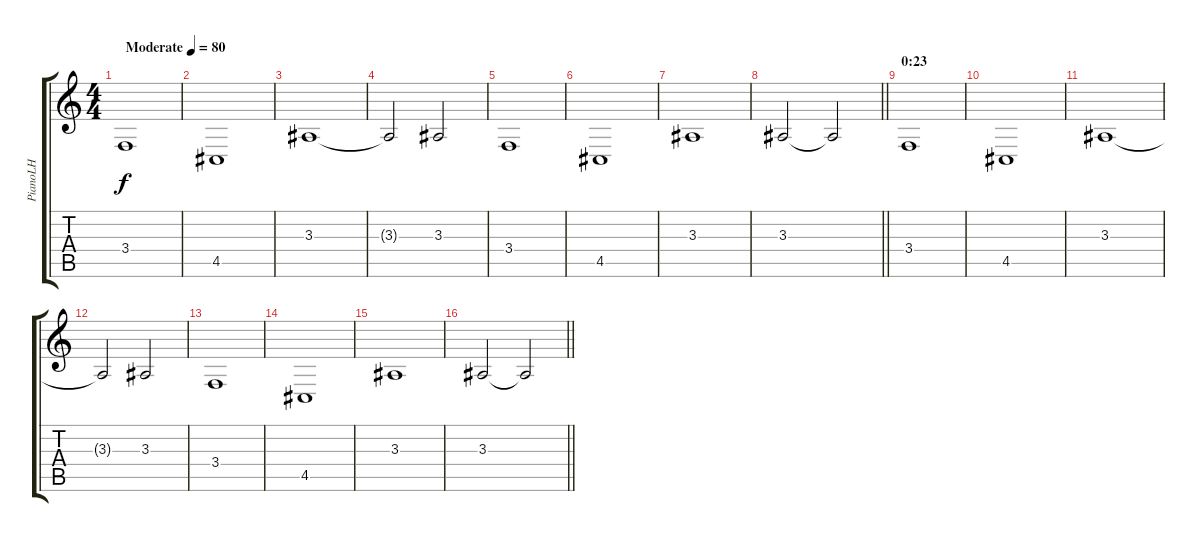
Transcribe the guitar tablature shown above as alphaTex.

\track ("PianoLH" "PianoLH") {instrument brightacousticpiano}
\staff {score tabs}
\tuning (E4 B3 G3 D3 A2 Eb2) {hide}
\ts (4 4)
\tempo (80 "Moderate")
\clef g2
\ks c
3.4.1{dy f instrument brightacousticpiano} |
4.5.1 |
3.3.1 |
3.3{t}.2 3.3.2 |
3.4.1 |
4.5.1 |
3.3.1 |
\barLineRight lightlight
3.3.2 3.3{t}.2 |
\section ("" "0:23")
3.4.1 |
4.5.1 |
3.3.1 |
3.3{t}.2 3.3.2 |
3.4.1 |
4.5.1 |
3.3.1 |
\barLineRight lightlight
3.3.2 3.3{t}.2
